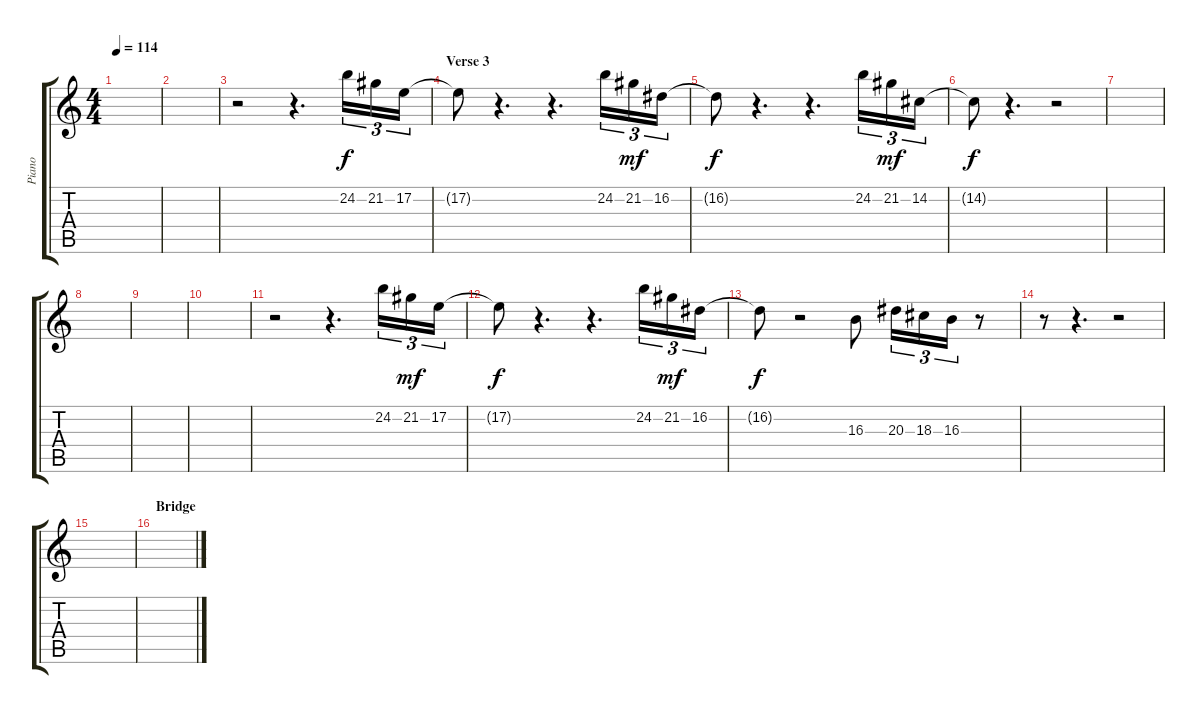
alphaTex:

\track ("Piano" "Piano") {instrument acousticgrandpiano}
\staff {score tabs}
\tuning (E4 B3 G3 D3 A2 E2) {hide}
\ts (4 4)
\tempo 114
\clef g2
\ks c
|
|
r.2 r.4{d} 24.2.16{tu (3 2)} 21.2.16{tu (3 2)} 17.2.16{tu (3 2)} |
\section ("" "Verse 3")
17.2{t}.8 r.4{d} r.4{d} 24.2.16{tu (3 2)} 21.2.16{tu (3 2) dy mf} 16.2.16{tu (3 2)} |
16.2{t}.8{dy f} r.4{d} r.4{d} 24.2.16{tu (3 2)} 21.2.16{tu (3 2) dy mf} 14.2.16{tu (3 2)} |
14.2{t}.8{dy f} r.4{d} r.2 |
|
|
|
|
r.2 r.4{d} 24.2.16{tu (3 2)} 21.2.16{tu (3 2) dy mf} 17.2.16{tu (3 2)} |
17.2{t}.8{dy f} r.4{d} r.4{d} 24.2.16{tu (3 2)} 21.2.16{tu (3 2) dy mf} 16.2.16{tu (3 2)} |
16.2{t}.8{dy f} r.2 16.3.8 20.3.16{tu (3 2)} 18.3.16{tu (3 2)} 16.3.16{tu (3 2)} r.8 |
r.8 r.4{d} r.2 |
|
\section ("" "Bridge")
